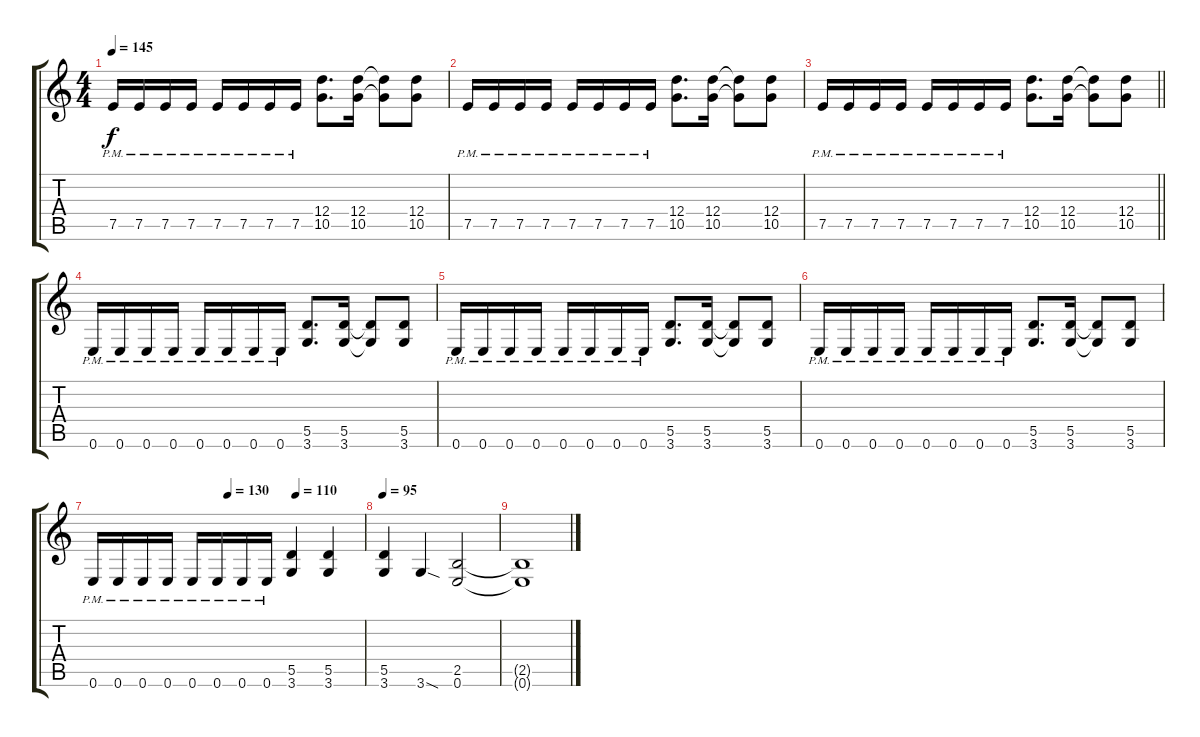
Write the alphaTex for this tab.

\track "" {instrument distortionguitar}
\staff {score tabs}
\tuning (E4 B3 G3 D3 A2 E2) {hide}
\ts (4 4)
\tempo 145
\clef g2
\ks c
7.5{pm}.16{dy f} 7.5{pm}.16 7.5{pm}.16 7.5{pm}.16 7.5{pm}.16 7.5{pm}.16 7.5{pm}.16 7.5{pm}.16 (12.4 10.5).8{d} (12.4 10.5).16 (12.4{t} 10.5{t}).8 (12.4 10.5).8 |
7.5{pm}.16 7.5{pm}.16 7.5{pm}.16 7.5{pm}.16 7.5{pm}.16 7.5{pm}.16 7.5{pm}.16 7.5{pm}.16 (12.4 10.5).8{d} (12.4 10.5).16 (12.4{t} 10.5{t}).8 (12.4 10.5).8 |
\barLineRight lightlight
7.5{pm}.16 7.5{pm}.16 7.5{pm}.16 7.5{pm}.16 7.5{pm}.16 7.5{pm}.16 7.5{pm}.16 7.5{pm}.16 (12.4 10.5).8{d} (12.4 10.5).16 (12.4{t} 10.5{t}).8 (12.4 10.5).8 |
0.6{pm}.16 0.6{pm}.16 0.6{pm}.16 0.6{pm}.16 0.6{pm}.16 0.6{pm}.16 0.6{pm}.16 0.6{pm}.16 (5.5 3.6).8{d} (5.5 3.6).16 (5.5{t} 3.6{t}).8 (5.5 3.6).8 |
0.6{pm}.16 0.6{pm}.16 0.6{pm}.16 0.6{pm}.16 0.6{pm}.16 0.6{pm}.16 0.6{pm}.16 0.6{pm}.16 (5.5 3.6).8{d} (5.5 3.6).16 (5.5{t} 3.6{t}).8 (5.5 3.6).8 |
0.6{pm}.16 0.6{pm}.16 0.6{pm}.16 0.6{pm}.16 0.6{pm}.16 0.6{pm}.16 0.6{pm}.16 0.6{pm}.16 (5.5 3.6).8{d} (5.5 3.6).16 (5.5{t} 3.6{t}).8 (5.5 3.6).8 |
\tempo (130 0.5)
\tempo (110 0.75)
0.6{pm}.16 0.6{pm}.16 0.6{pm}.16 0.6{pm}.16 0.6{pm}.16 0.6{pm}.16 0.6{pm}.16 0.6{pm}.16 (5.5 3.6).4 (5.5 3.6).4 |
\tempo 95
(5.5 3.6).4 3.6{sod}.4 (2.5 0.6).2 |
(2.5{t} 0.6{t}).1
